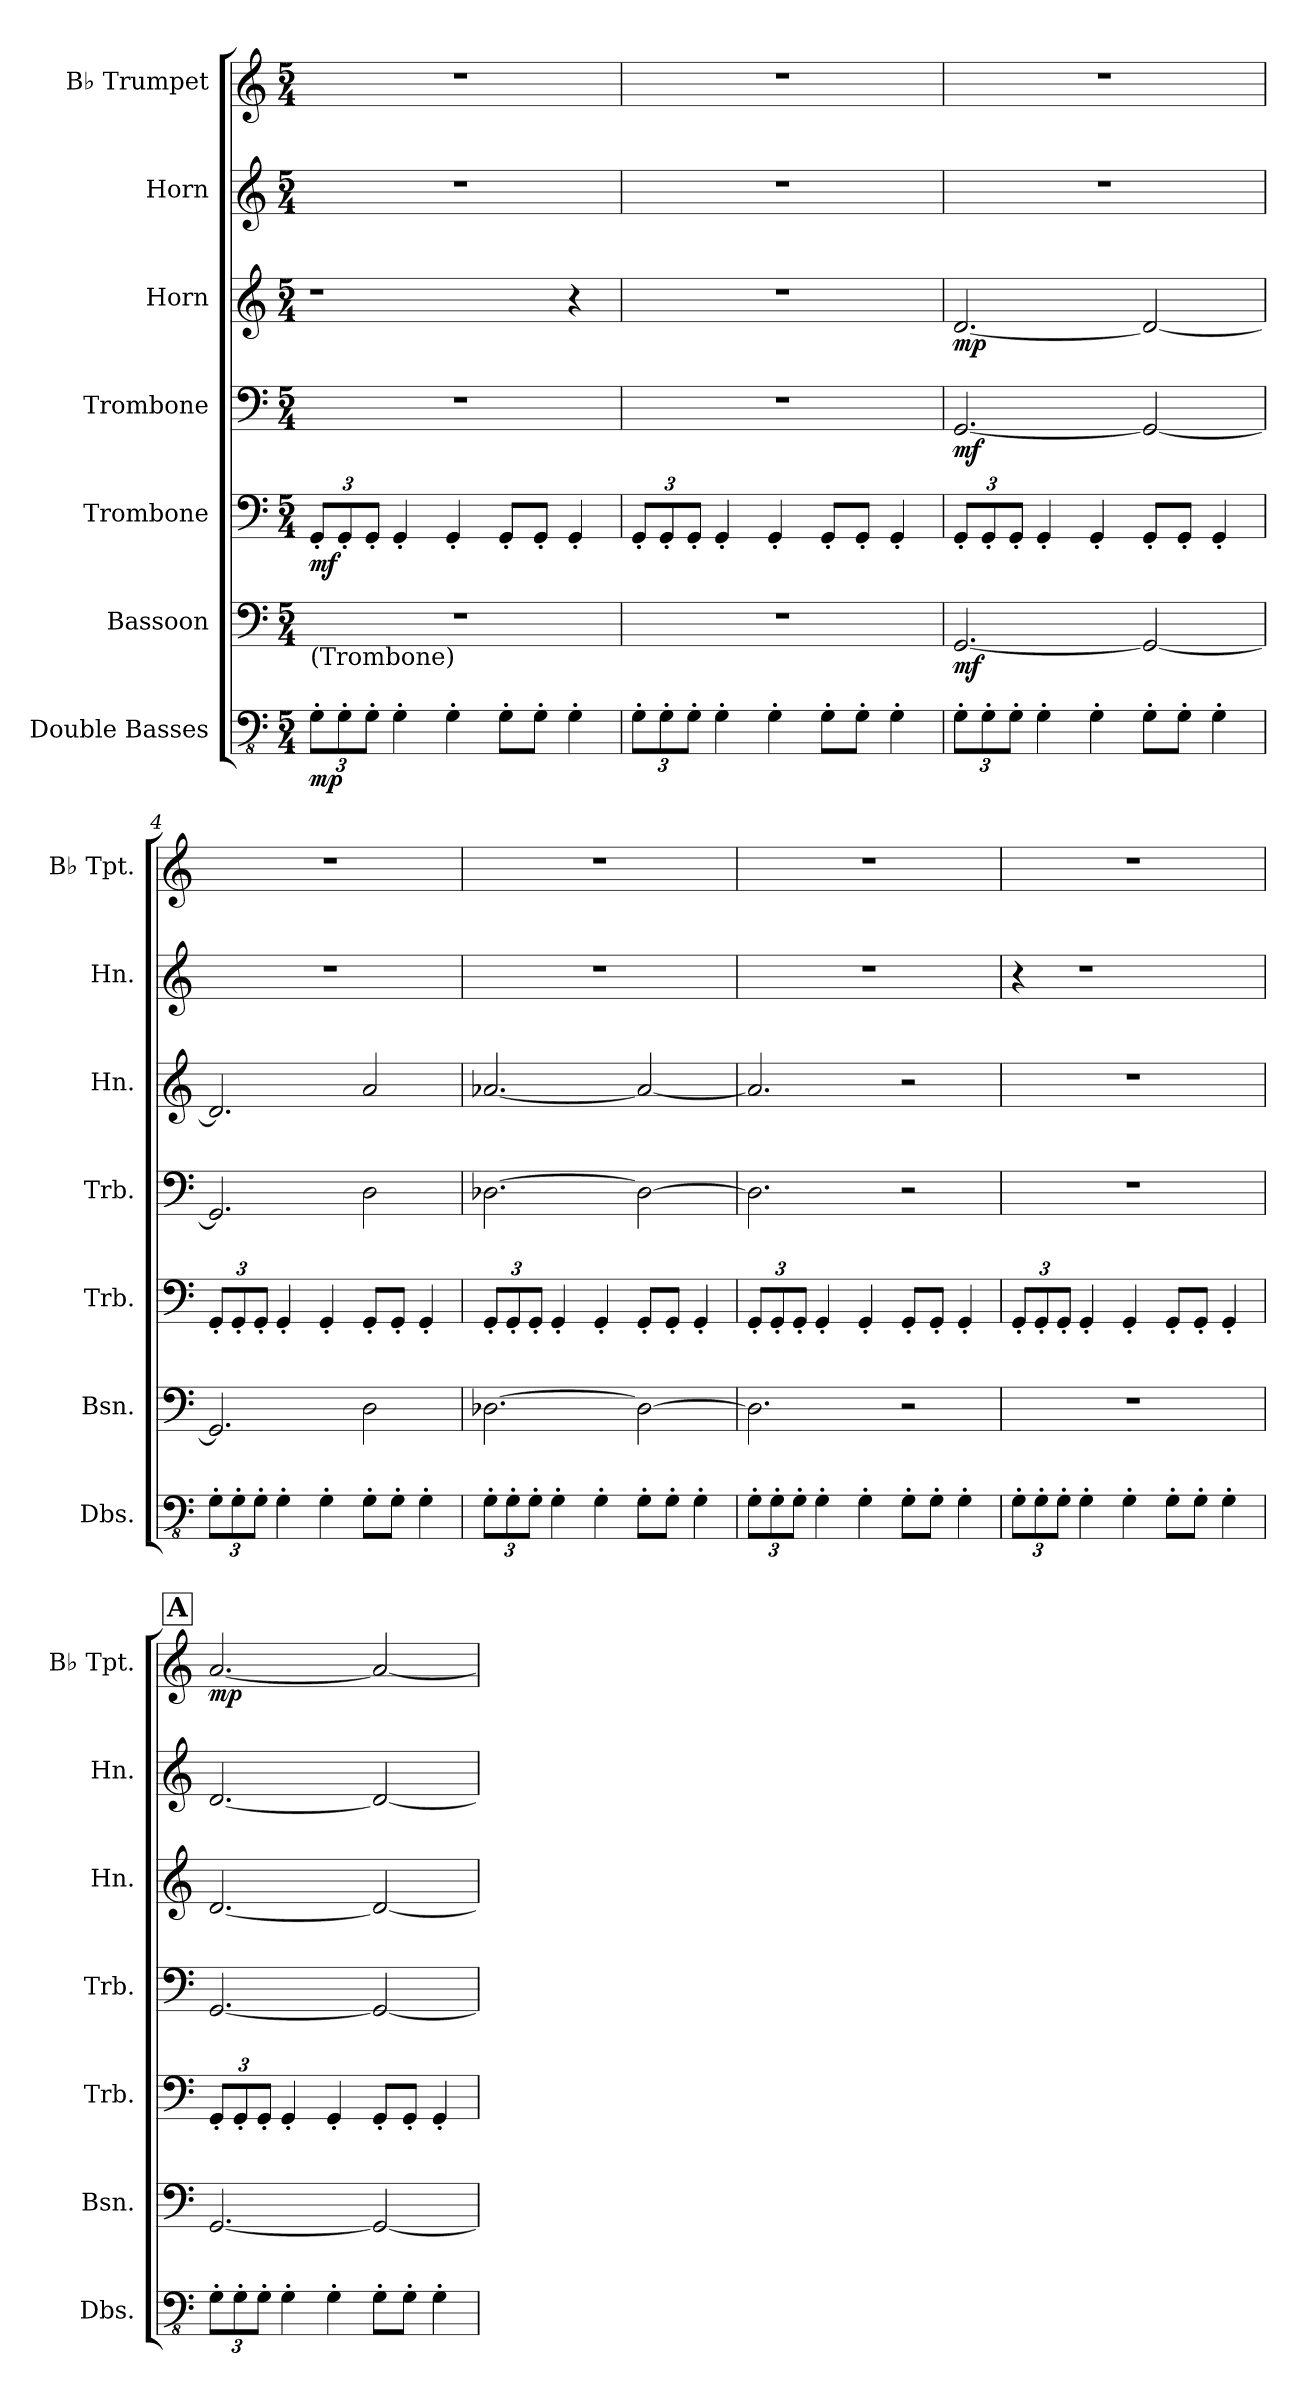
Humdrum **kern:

**kern	**dynam	**kern	**dynam	**kern	**dynam	**kern	**dynam	**kern	**dynam	**kern	**kern	**dynam
*part7	*part7	*part6	*part6	*part5	*part5	*part4	*part4	*part3	*part3	*part2	*part1	*part1
*staff7	*staff7	*staff6	*staff6	*staff5	*staff5	*staff4	*staff4	*staff3	*staff3	*staff2	*staff1	*staff1
*I"Double Basses	*	*I"Bassoon	*	*I"Trombone	*	*I"Trombone	*	*I"Horn	*	*I"Horn	*I"B♭ Trumpet	*
*I'Dbs.	*	*I'Bsn.	*	*I'Trb.	*	*I'Trb.	*	*I'Hn.	*	*I'Hn.	*I'B♭ Tpt.	*
*clefFv4	*	*clefF4	*	*clefF4	*	*clefF4	*	*clefG2	*	*clefG2	*clefG2	*
*	*	*	*	*	*	*	*	*ITrd4c7	*	*ITrd4c7	*ITrd1c2	*
*k[]	*	*k[]	*	*k[]	*	*k[]	*	*k[b-]	*	*k[b-]	*k[b-e-]	*
*C:	*	*C:	*	*C:	*	*C:	*	*F:	*	*F:	*B-:	*
*M5/4	*	*M5/4	*	*M5/4	*	*M5/4	*	*M5/4	*	*M5/4	*M5/4	*
*Xbrackettup	*	*	*	*Xbrackettup	*	*	*	*	*	*	*	*
=1	=1	=1	=1	=1	=1	=1	=1	=1	=1	=1	=1	=1
!	!	!LO:TX:b:t=(Trombone)	!	!	!	!	!	!	!	!	!	!
!	!LO:DY:b	!	!	!	!LO:DY:b	!	!	!	!	!	!	!
12GG'\L	mp	4%5r	.	12GG'/L	mf	4%5r	.	1r	.	4%5r	4%5r	.
12GG'\	.	.	.	12GG'/	.	.	.	.	.	.	.	.
12GG'\J	.	.	.	12GG'/J	.	.	.	.	.	.	.	.
4GG'\	.	.	.	4GG'/	.	.	.	.	.	.	.	.
4GG'\	.	.	.	4GG'/	.	.	.	.	.	.	.	.
8GG'\L	.	.	.	8GG'/L	.	.	.	.	.	.	.	.
8GG'\J	.	.	.	8GG'/J	.	.	.	.	.	.	.	.
4GG'\	.	.	.	4GG'/	.	.	.	4r	.	.	.	.
=2	=2	=2	=2	=2	=2	=2	=2	=2	=2	=2	=2	=2
12GG'\L	.	4%5r	.	12GG'/L	.	4%5r	.	4%5r	.	4%5r	4%5r	.
12GG'\	.	.	.	12GG'/	.	.	.	.	.	.	.	.
12GG'\J	.	.	.	12GG'/J	.	.	.	.	.	.	.	.
4GG'\	.	.	.	4GG'/	.	.	.	.	.	.	.	.
4GG'\	.	.	.	4GG'/	.	.	.	.	.	.	.	.
8GG'\L	.	.	.	8GG'/L	.	.	.	.	.	.	.	.
8GG'\J	.	.	.	8GG'/J	.	.	.	.	.	.	.	.
4GG'\	.	.	.	4GG'/	.	.	.	.	.	.	.	.
=3	=3	=3	=3	=3	=3	=3	=3	=3	=3	=3	=3	=3
!	!	!	!LO:DY:b	!	!	!	!LO:DY:b	!	!LO:DY:b	!	!	!
12GG'\L	.	[2.GG/	mf	12GG'/L	.	[2.GG/	mf	[2.G/	mp	4%5r	4%5r	.
12GG'\	.	.	.	12GG'/	.	.	.	.	.	.	.	.
12GG'\J	.	.	.	12GG'/J	.	.	.	.	.	.	.	.
4GG'\	.	.	.	4GG'/	.	.	.	.	.	.	.	.
4GG'\	.	.	.	4GG'/	.	.	.	.	.	.	.	.
8GG'\L	.	2GG/_	.	8GG'/L	.	2GG/_	.	2G/_	.	.	.	.
8GG'\J	.	.	.	8GG'/J	.	.	.	.	.	.	.	.
4GG'\	.	.	.	4GG'/	.	.	.	.	.	.	.	.
=4	=4	=4	=4	=4	=4	=4	=4	=4	=4	=4	=4	=4
12GG'\L	.	2.GG/]	.	12GG'/L	.	2.GG/]	.	2.G/]	.	4%5r	4%5r	.
12GG'\	.	.	.	12GG'/	.	.	.	.	.	.	.	.
12GG'\J	.	.	.	12GG'/J	.	.	.	.	.	.	.	.
4GG'\	.	.	.	4GG'/	.	.	.	.	.	.	.	.
4GG'\	.	.	.	4GG'/	.	.	.	.	.	.	.	.
8GG'\L	.	2D\	.	8GG'/L	.	2D\	.	2d/	.	.	.	.
8GG'\J	.	.	.	8GG'/J	.	.	.	.	.	.	.	.
4GG'\	.	.	.	4GG'/	.	.	.	.	.	.	.	.
!!LO:PB:g=z
=5	=5	=5	=5	=5	=5	=5	=5	=5	=5	=5	=5	=5
12GG'\L	.	[2.D-X\	.	12GG'/L	.	[2.D-X\	.	[2.d-X/	.	4%5r	4%5r	.
12GG'\	.	.	.	12GG'/	.	.	.	.	.	.	.	.
12GG'\J	.	.	.	12GG'/J	.	.	.	.	.	.	.	.
4GG'\	.	.	.	4GG'/	.	.	.	.	.	.	.	.
4GG'\	.	.	.	4GG'/	.	.	.	.	.	.	.	.
8GG'\L	.	2D-\_	.	8GG'/L	.	2D-\_	.	2d-/_	.	.	.	.
8GG'\J	.	.	.	8GG'/J	.	.	.	.	.	.	.	.
4GG'\	.	.	.	4GG'/	.	.	.	.	.	.	.	.
=6	=6	=6	=6	=6	=6	=6	=6	=6	=6	=6	=6	=6
12GG'\L	.	2.D-\]	.	12GG'/L	.	2.D-\]	.	2.d-/]	.	4%5r	4%5r	.
12GG'\	.	.	.	12GG'/	.	.	.	.	.	.	.	.
12GG'\J	.	.	.	12GG'/J	.	.	.	.	.	.	.	.
4GG'\	.	.	.	4GG'/	.	.	.	.	.	.	.	.
4GG'\	.	.	.	4GG'/	.	.	.	.	.	.	.	.
8GG'\L	.	2r	.	8GG'/L	.	2r	.	2r	.	.	.	.
8GG'\J	.	.	.	8GG'/J	.	.	.	.	.	.	.	.
4GG'\	.	.	.	4GG'/	.	.	.	.	.	.	.	.
=7	=7	=7	=7	=7	=7	=7	=7	=7	=7	=7	=7	=7
12GG'\L	.	4%5r	.	12GG'/L	.	4%5r	.	4%5r	.	4r	4%5r	.
12GG'\	.	.	.	12GG'/	.	.	.	.	.	.	.	.
12GG'\J	.	.	.	12GG'/J	.	.	.	.	.	.	.	.
4GG'\	.	.	.	4GG'/	.	.	.	.	.	1r	.	.
4GG'\	.	.	.	4GG'/	.	.	.	.	.	.	.	.
8GG'\L	.	.	.	8GG'/L	.	.	.	.	.	.	.	.
8GG'\J	.	.	.	8GG'/J	.	.	.	.	.	.	.	.
4GG'\	.	.	.	4GG'/	.	.	.	.	.	.	.	.
!!LO:REH:place=s1:a:t=A
=8	=8	=8	=8	=8	=8	=8	=8	=8	=8	=8	=8	=8
!	!	!	!	!	!	!	!	!	!	!	!	!LO:DY:b
12GG'\L	.	[2.GG/	.	12GG'/L	.	[2.GG/	.	[2.G/	.	[2.G/	[2.g/	mp
12GG'\	.	.	.	12GG'/	.	.	.	.	.	.	.	.
12GG'\J	.	.	.	12GG'/J	.	.	.	.	.	.	.	.
4GG'\	.	.	.	4GG'/	.	.	.	.	.	.	.	.
4GG'\	.	.	.	4GG'/	.	.	.	.	.	.	.	.
8GG'\L	.	2GG/_	.	8GG'/L	.	2GG/_	.	2G/_	.	2G/_	2g/_	.
8GG'\J	.	.	.	8GG'/J	.	.	.	.	.	.	.	.
4GG'\	.	.	.	4GG'/	.	.	.	.	.	.	.	.
=	=	=	=	=	=	=	=	=	=	=	=	=
*-	*-	*-	*-	*-	*-	*-	*-	*-	*-	*-	*-	*-
